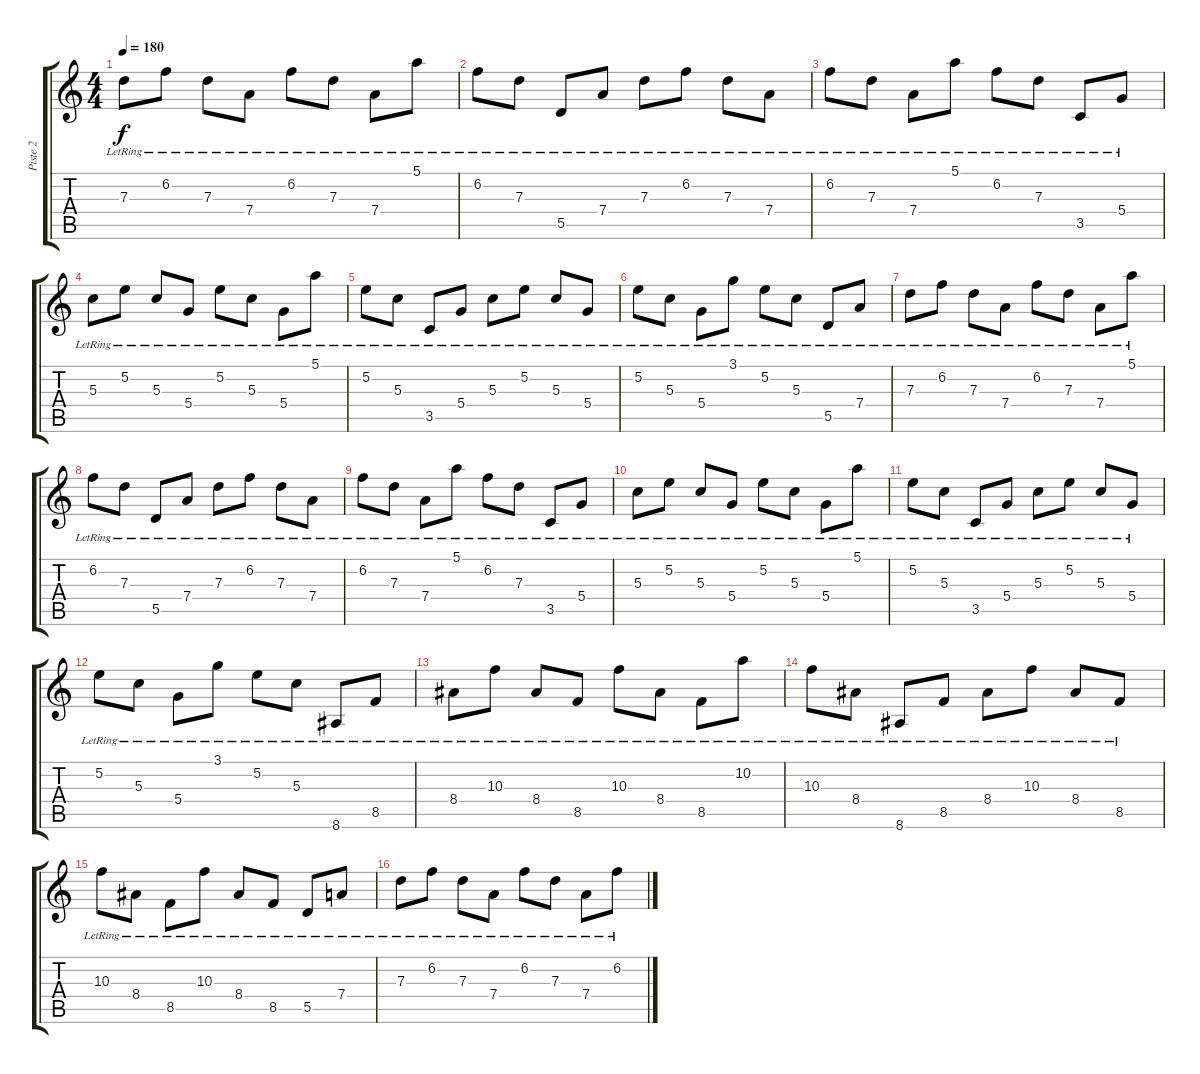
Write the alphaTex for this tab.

\track ("Piste 2" "Piste 2") {instrument electricguitarclean}
\staff {score tabs}
\tuning (E4 B3 G3 D3 A2 D2) {hide}
\ts (4 4)
\tempo 180
\clef g2
\ks c
7.3{lr}.8{dy f} 6.2{lr}.8 7.3{lr}.8 7.4{lr}.8 6.2{lr}.8 7.3{lr}.8 7.4{lr}.8 5.1{lr}.8 |
6.2{lr}.8 7.3{lr}.8 5.5{lr}.8 7.4{lr}.8 7.3{lr}.8 6.2{lr}.8 7.3{lr}.8 7.4{lr}.8 |
6.2{lr}.8 7.3{lr}.8 7.4{lr}.8 5.1{lr}.8 6.2{lr}.8 7.3{lr}.8 3.5{lr}.8 5.4{lr}.8 |
5.3{lr}.8 5.2{lr}.8 5.3{lr}.8 5.4{lr}.8 5.2{lr}.8 5.3{lr}.8 5.4{lr}.8 5.1{lr}.8 |
5.2{lr}.8 5.3{lr}.8 3.5{lr}.8 5.4{lr}.8 5.3{lr}.8 5.2{lr}.8 5.3{lr}.8 5.4{lr}.8 |
5.2{lr}.8 5.3{lr}.8 5.4{lr}.8 3.1{lr}.8 5.2{lr}.8 5.3{lr}.8 5.5{lr}.8 7.4{lr}.8 |
7.3{lr}.8 6.2{lr}.8 7.3{lr}.8 7.4{lr}.8 6.2{lr}.8 7.3{lr}.8 7.4{lr}.8 5.1{lr}.8 |
6.2{lr}.8 7.3{lr}.8 5.5{lr}.8 7.4{lr}.8 7.3{lr}.8 6.2{lr}.8 7.3{lr}.8 7.4{lr}.8 |
6.2{lr}.8 7.3{lr}.8 7.4{lr}.8 5.1{lr}.8 6.2{lr}.8 7.3{lr}.8 3.5{lr}.8 5.4{lr}.8 |
5.3{lr}.8 5.2{lr}.8 5.3{lr}.8 5.4{lr}.8 5.2{lr}.8 5.3{lr}.8 5.4{lr}.8 5.1{lr}.8 |
5.2{lr}.8 5.3{lr}.8 3.5{lr}.8 5.4{lr}.8 5.3{lr}.8 5.2{lr}.8 5.3{lr}.8 5.4{lr}.8 |
5.2{lr}.8 5.3{lr}.8 5.4{lr}.8 3.1{lr}.8 5.2{lr}.8 5.3{lr}.8 8.6{lr}.8 8.5{lr}.8 |
8.4{lr}.8 10.3{lr}.8 8.4{lr}.8 8.5{lr}.8 10.3{lr}.8 8.4{lr}.8 8.5{lr}.8 10.2{lr}.8 |
10.3{lr}.8 8.4{lr}.8 8.6{lr}.8 8.5{lr}.8 8.4{lr}.8 10.3{lr}.8 8.4{lr}.8 8.5{lr}.8 |
10.3{lr}.8 8.4{lr}.8 8.5{lr}.8 10.3{lr}.8 8.4{lr}.8 8.5{lr}.8 5.5{lr}.8 7.4{lr}.8 |
7.3{lr}.8 6.2{lr}.8 7.3{lr}.8 7.4{lr}.8 6.2{lr}.8 7.3{lr}.8 7.4{lr}.8 6.2{lr}.8
